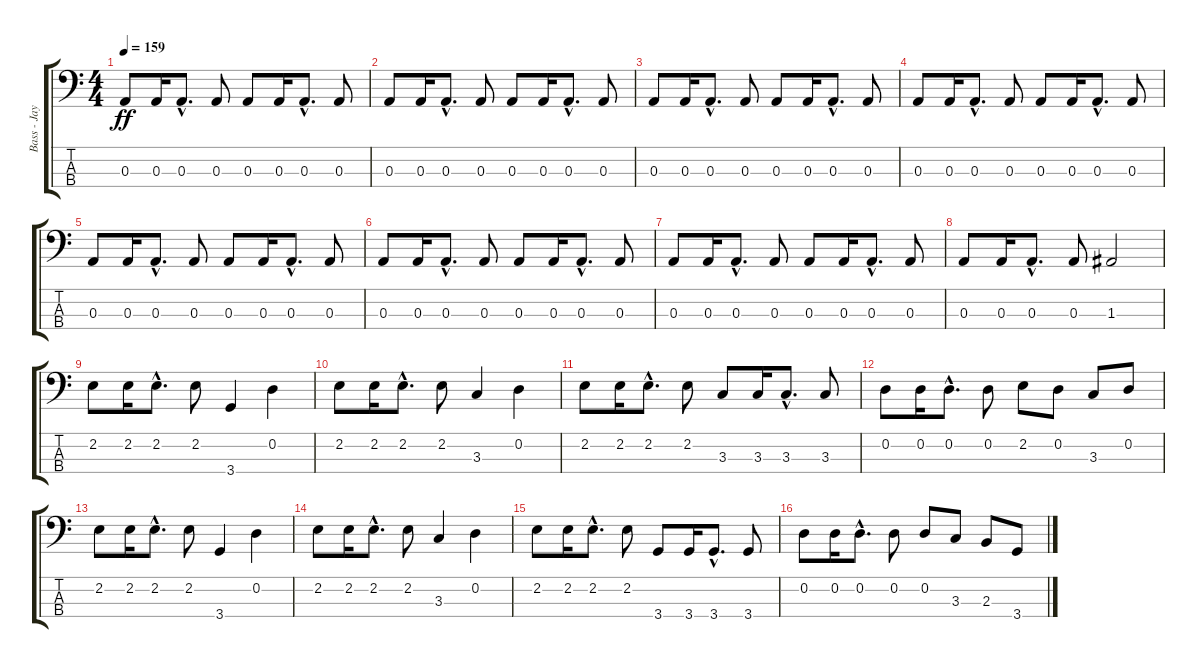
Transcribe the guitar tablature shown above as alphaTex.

\track ("Bass - Jay Bentley" "Bass - Jay") {instrument electricbasspick}
\staff {score tabs}
\tuning (G2 D2 A1 E1) {hide}
\ts (4 4)
\tempo 159
\clef f4
\ks c
0.3.8{dy ff instrument electricbasspick} 0.3.16 0.3{hac}.8{d} 0.3.8 0.3.8 0.3.16 0.3{hac}.8{d} 0.3.8 |
0.3.8 0.3.16 0.3{hac}.8{d} 0.3.8 0.3.8 0.3.16 0.3{hac}.8{d} 0.3.8 |
0.3.8 0.3.16 0.3{hac}.8{d} 0.3.8 0.3.8 0.3.16 0.3{hac}.8{d} 0.3.8 |
0.3.8 0.3.16 0.3{hac}.8{d} 0.3.8 0.3.8 0.3.16 0.3{hac}.8{d} 0.3.8 |
0.3.8 0.3.16 0.3{hac}.8{d} 0.3.8 0.3.8 0.3.16 0.3{hac}.8{d} 0.3.8 |
0.3.8 0.3.16 0.3{hac}.8{d} 0.3.8 0.3.8 0.3.16 0.3{hac}.8{d} 0.3.8 |
0.3.8 0.3.16 0.3{hac}.8{d} 0.3.8 0.3.8 0.3.16 0.3{hac}.8{d} 0.3.8 |
0.3.8 0.3.16 0.3{hac}.8{d} 0.3.8 1.3.2 |
2.2.8 2.2.16 2.2{hac}.8{d} 2.2.8 3.4.4 0.2.4 |
2.2.8 2.2.16 2.2{hac}.8{d} 2.2.8 3.3.4 0.2.4 |
2.2.8 2.2.16 2.2{hac}.8{d} 2.2.8 3.3.8 3.3.16 3.3{hac}.8{d} 3.3.8 |
0.2.8 0.2.16 0.2{hac}.8{d} 0.2.8 2.2.8 0.2.8 3.3.8 0.2.8 |
2.2.8 2.2.16 2.2{hac}.8{d} 2.2.8 3.4.4 0.2.4 |
2.2.8 2.2.16 2.2{hac}.8{d} 2.2.8 3.3.4 0.2.4 |
2.2.8 2.2.16 2.2{hac}.8{d} 2.2.8 3.4.8 3.4.16 3.4{hac}.8{d} 3.4.8 |
0.2.8 0.2.16 0.2{hac}.8{d} 0.2.8 0.2.8 3.3.8 2.3.8 3.4.8
